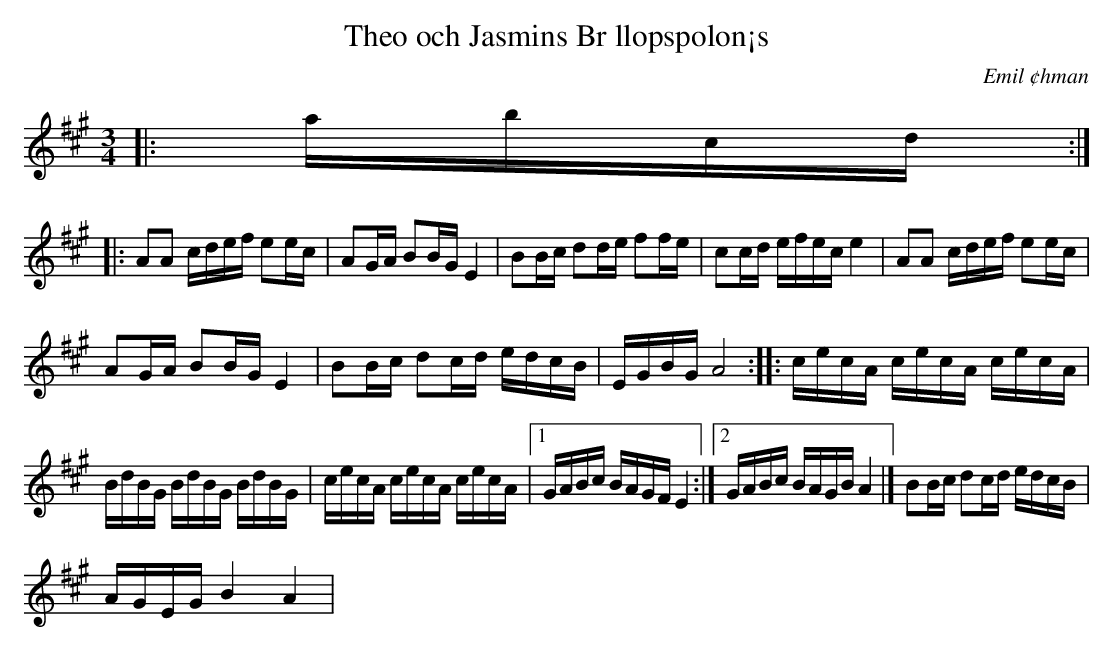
X:1
T: Theo och Jasmins Br llopspolon¡s
C: Emil ¢hman
M:3/4
L:1/16
K:A
|: abcd :|
|:A2A2 cdef e2ec | A2GA B2BG E4 | B2Bc d2de f2fe | c2cd efec e4 | A2A2 cdef e2ec |
A2GA B2BG E4 | B2Bc d2cd edcB | EGBG A8 :: cecA cecA cecA |
BdBG BdBG BdBG | cecA cecA cecA |1 GABc BAGF E4 :|2 GABc BAGB A4 |] B2Bc d2cd edcB |
AGEG B4 A4|
